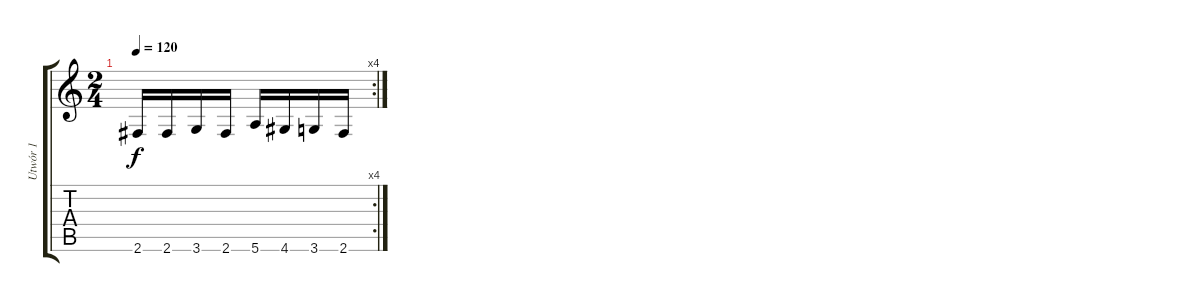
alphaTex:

\track ("Utwór 1" "Utwór 1") {instrument overdrivenguitar}
\staff {score tabs}
\tuning (E4 B3 G3 D3 A2 E2) {hide}
\rc 4
\ts (2 4)
\tempo 120
\clef g2
\ks c
2.6.16{dy f} 2.6.16 3.6.16 2.6.16 5.6.16 4.6.16 3.6.16 2.6.16
